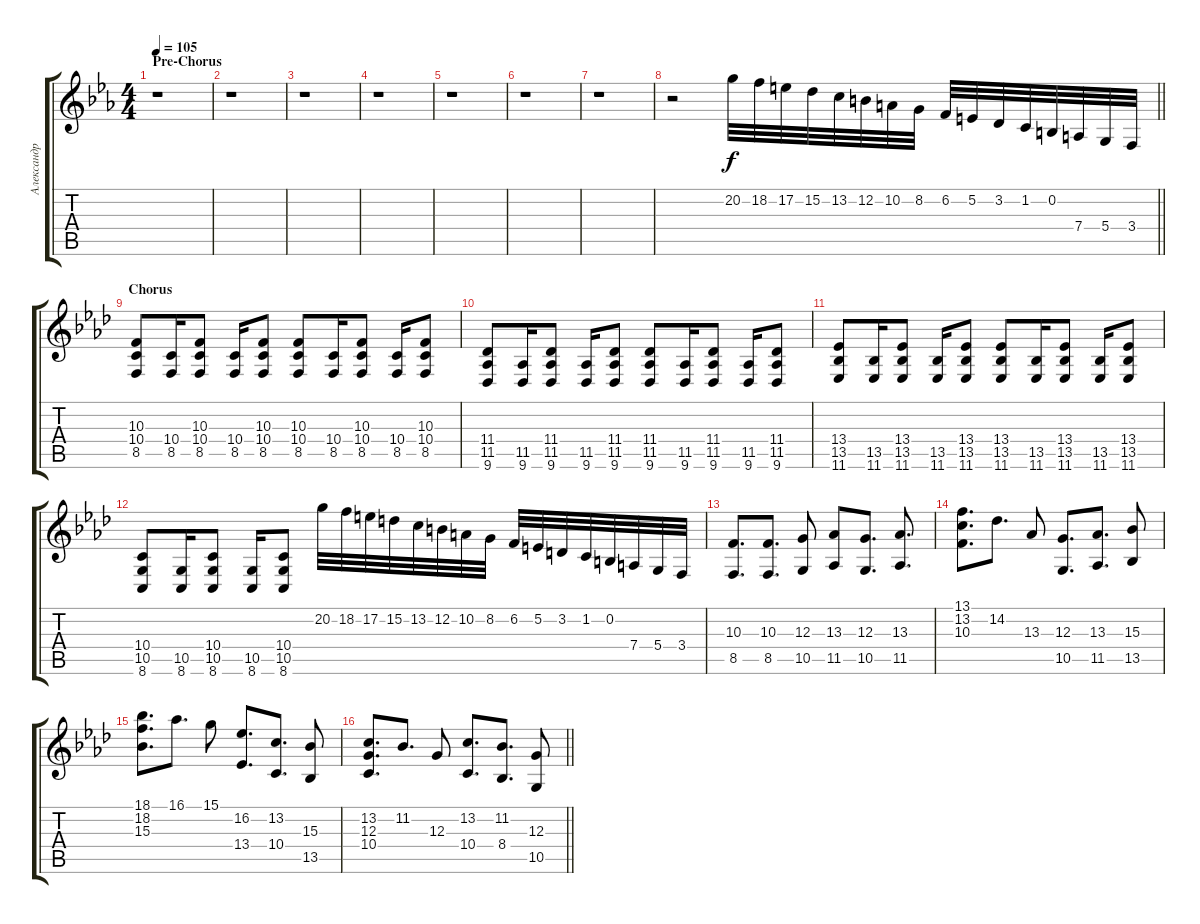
\track ("Александр Андрюхин" "Александр ") {instrument acousticgrandpiano}
\staff {score tabs}
\tuning (E4 B3 G3 D3 A2 E2) {hide}
\ts (4 4)
\section ("" "Pre-Chorus")
\tempo 105
\clef g2
\ks eb
r.1{dy f} |
r.1 |
r.1 |
r.1 |
r.1 |
r.1 |
r.1 |
\barLineRight lightlight
r.2 20.2.32 18.2.32 17.2.32 15.2.32 13.2.32 12.2.32 10.2.32 8.2.32 6.2.32 5.2.32 3.2.32 1.2.32 0.2.32 7.4.32 5.4.32 3.4.32 |
\section ("" "Chorus")
\ks ab
(10.3 10.4 8.5).8 (10.4 8.5).16 (10.3 10.4 8.5).8 (10.4 8.5).16 (10.3 10.4 8.5).8 (10.3 10.4 8.5).8 (10.4 8.5).16 (10.3 10.4 8.5).8 (10.4 8.5).16 (10.3 10.4 8.5).8 |
(11.4 11.5 9.6).8 (11.5 9.6).16 (11.4 11.5 9.6).8 (11.5 9.6).16 (11.4 11.5 9.6).8 (11.4 11.5 9.6).8 (11.5 9.6).16 (11.4 11.5 9.6).8 (11.5 9.6).16 (11.4 11.5 9.6).8 |
(13.4 13.5 11.6).8 (13.5 11.6).16 (13.4 13.5 11.6).8 (13.5 11.6).16 (13.4 13.5 11.6).8 (13.4 13.5 11.6).8 (13.5 11.6).16 (13.4 13.5 11.6).8 (13.5 11.6).16 (13.4 13.5 11.6).8 |
(10.4 10.5 8.6).8 (10.5 8.6).16 (10.4 10.5 8.6).8 (10.5 8.6).16 (10.4 10.5 8.6).8 20.2.32 18.2.32 17.2.32 15.2.32 13.2.32 12.2.32 10.2.32 8.2.32 6.2.32 5.2.32 3.2.32 1.2.32 0.2.32 7.4.32 5.4.32 3.4.32 |
(10.3 8.5).8{d} (10.3 8.5).8{d} (12.3 10.5).8 (13.3 11.5).8 (12.3 10.5).8{d} (13.3 11.5).8{d} |
(13.1 13.2 10.3).8{d} 14.2.8{d} 13.3.8 (12.3 10.5).8{d} (13.3 11.5).8{d} (15.3 13.5).8 |
(18.1 18.2 15.3).8{d} 16.1.8{d} 15.1.8 (16.2 13.4).8{d} (13.2 10.4).8{d} (15.3 13.5).8 |
\barLineRight lightlight
(13.2 12.3 10.4).8{d} 11.2.8{d} 12.3.8 (13.2 10.4).8{d} (11.2 8.4).8{d} (12.3 10.5).8
